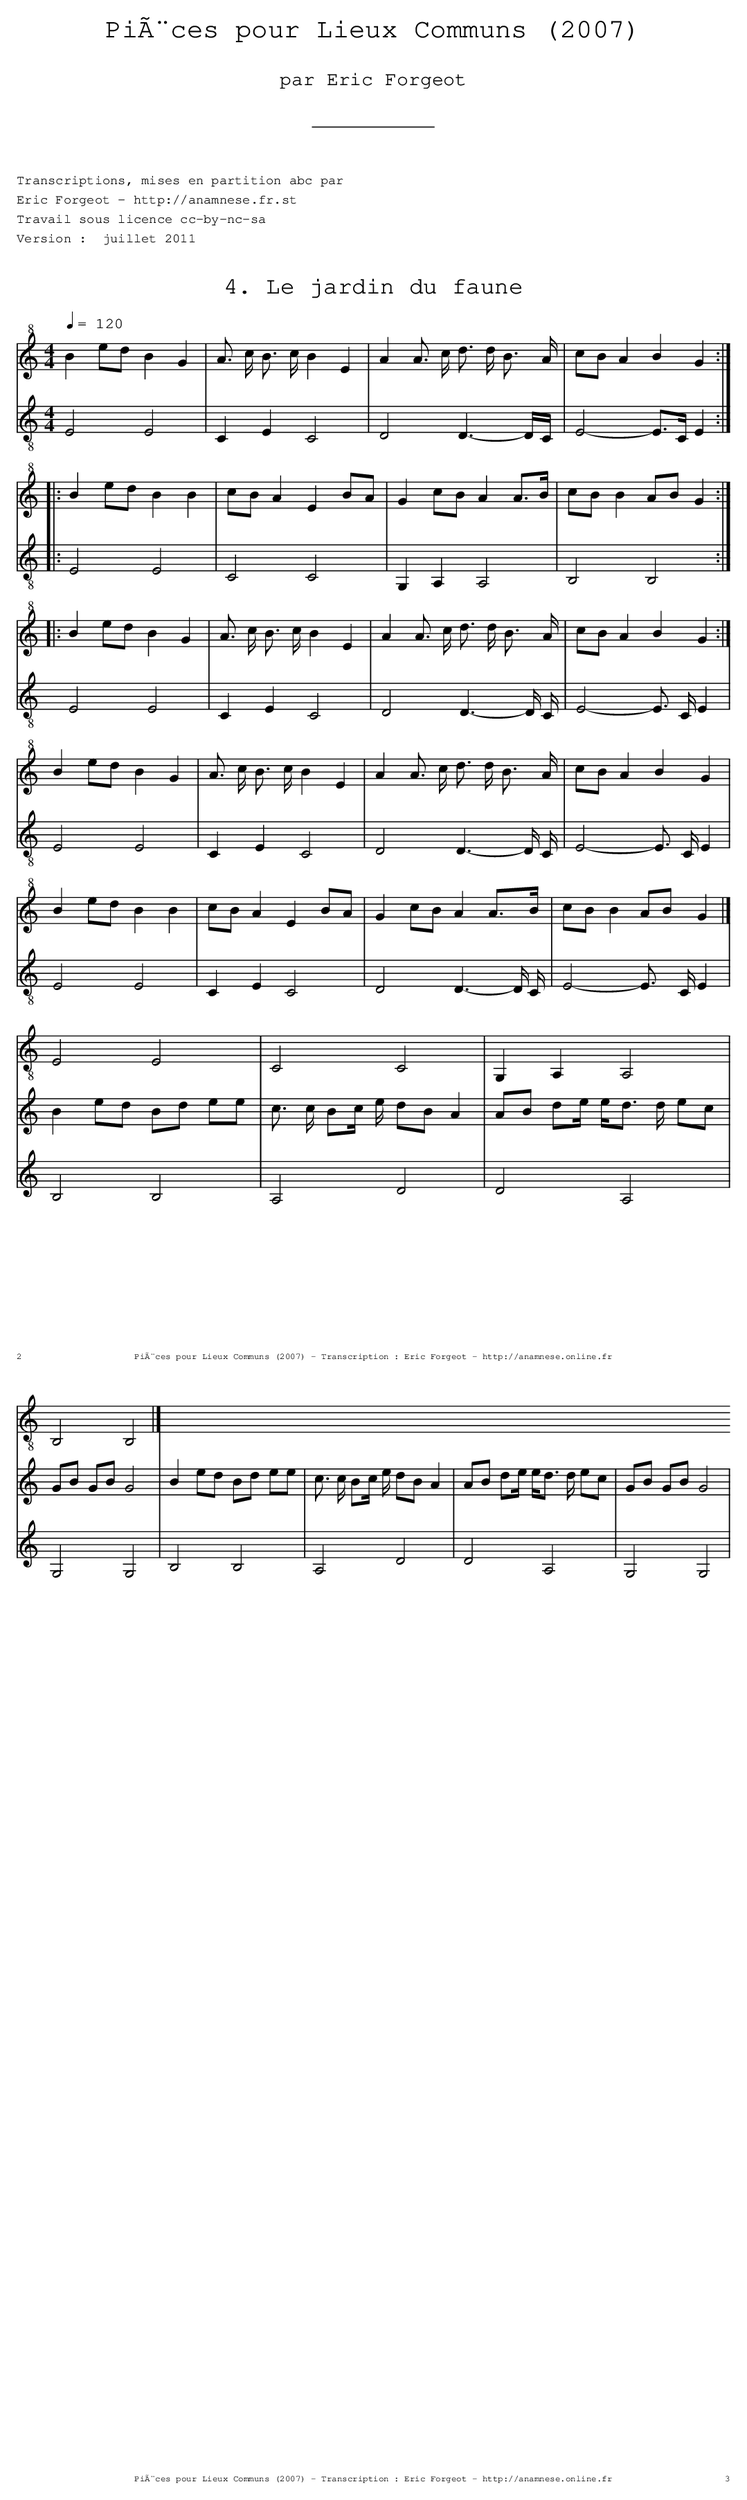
X:1
T:4. Le jardin du faune
M:4/4
L:1/8
Q:1/4=120
K:C % 0 sharps
V:1
K:C treble+8
B2 ed B2 G2 | A3/2 c < B c/2 B2 E2 | A2 A3/2 c < d d < B A/2 | cB A2 B2 G2 :|
|: B2 ed B2 B2 | cB A2 E2 BA | G2 cB A2 A3/2B/2 | cB B2 AB G2 :|
|: B2 ed B2 G2 | A3/2 c < B c/2 B2 E2 | A2 A3/2 c < d d < B A/2 | cB A2 B2 G2 :|
B2 ed B2 G2 | A3/2 c < B c/2 B2 E2 | A2 A3/2 c < d d < B A/2 | cB A2 B2 G2 |
B2 ed B2 B2 | cB A2 E2 BA | G2 cB A2 A3/2B/2 | cB B2 AB G2 |]
V:2
K:C treble-8
E4 E4 | C2 E2 C4 | D4 D3-D/2C/2 | E4-E>C E2 :|
|: E4 E4 | C4 C4 | G,2 A,2 A,4 | B,4 B,4 :|
E4 E4 | C2 E2 C4 | D4 D3-D/2 C/2 | E4- E3/2 C/2 E2 |
E4 E4 | C2 E2 C4 | D4 D3-D/2 C/2 | E4- E3/2 C/2 E2 |
E4 E4 | C2 E2 C4 | D4 D3-D/2 C/2 | E4- E3/2 C/2 E2 |
E4 E4 | C4 C4 | G,2 A,2 A,4 | B,4 B,4 |]
V:3
x8 | x8 | x8 | x8 |
x8 | x8 | x8 | x8 |
x8 | x8 | x8 | x8 |
x8 | x8 | x8 | x8 |
x8 | x8 | x8 | x8 |
B2 ed Bd ee | c3/2 c/2 Bc/2 e/2 dB A2 | AB de/2 e<d d/2 ec | GB GB G4 |
B2 ed Bd ee | c3/2 c/2 Bc/2 e/2 dB A2 | AB de/2 e<d d/2 ec | GB GB G4 |
V:4
x8 | x8 | x8 | x8 |
x8 | x8 | x8 | x8 |
x8 | x8 | x8 | x8 |
x8 | x8 | x8 | x8 |
x8 | x8 | x8 | x8 |
B,4 B,4 | A,4 D4 | D4 A,4 | G,4 G,4 |
B,4 B,4 | A,4 D4 | D4 A,4 | G,4 G,4 |
